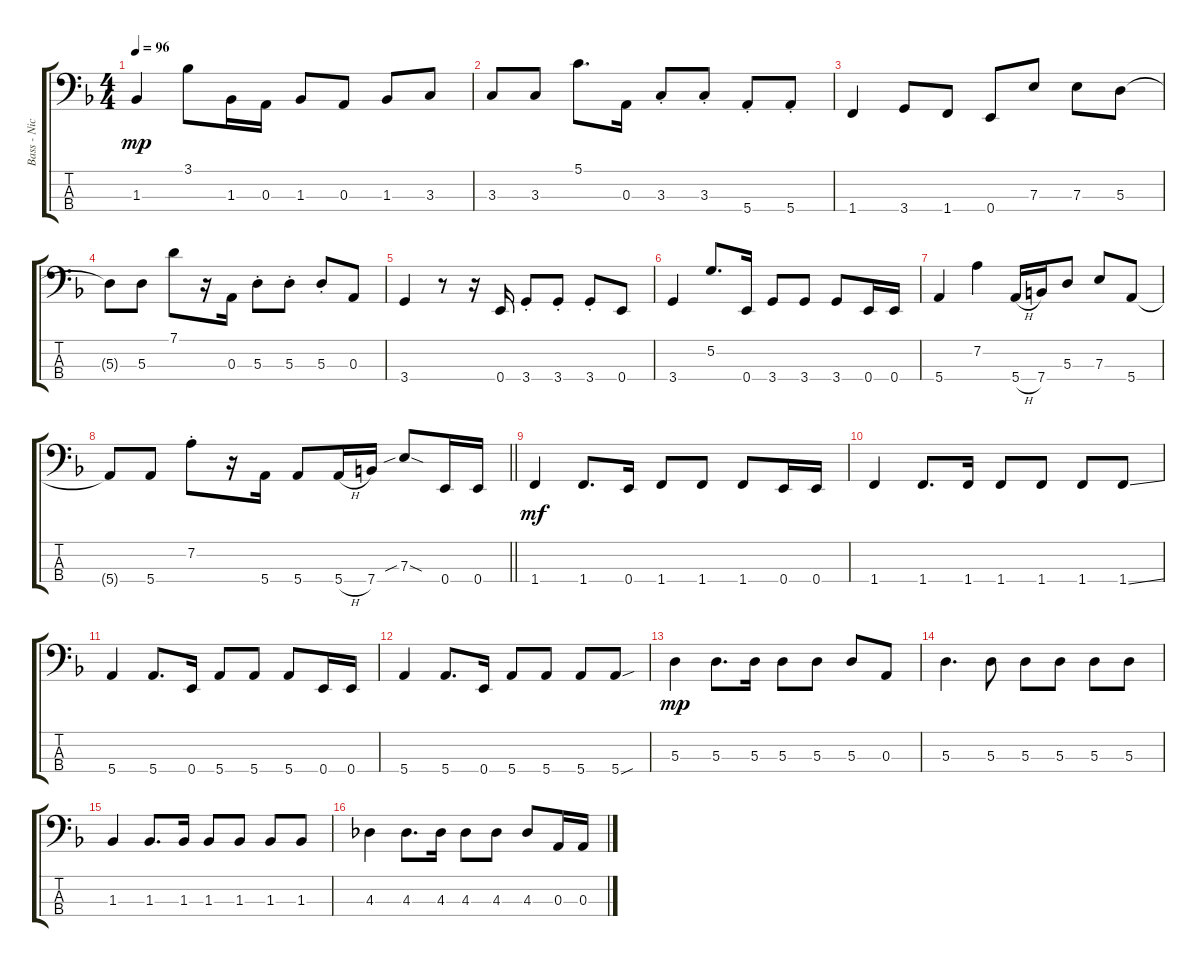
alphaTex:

\track ("Bass - Nicky Wire" "Bass - Nic") {instrument electricbasspick}
\staff {score tabs}
\tuning (G2 D2 A1 E1) {hide}
\ts (4 4)
\tempo 96
\clef f4
\ks f
1.3.4{dy mp} 3.1.8 1.3.16 0.3.16 1.3.8 0.3.8 1.3.8 3.3.8 |
3.3.8 3.3.8 5.1.8{d} 0.3.16 3.3{st}.8 3.3{st}.8 5.4{st}.8 5.4{st}.8 |
1.4.4 3.4.8 1.4.8 0.4.8 7.3.8 7.3.8 5.3.8 |
5.3{t}.8 5.3.8 7.1.8 r.16 0.3.16 5.3{st}.8 5.3{st}.8 5.3{st}.8 0.3.8 |
3.4.4 r.8 r.16 0.4.16 3.4{st}.8 3.4{st}.8 3.4{st}.8 0.4.8 |
3.4.4 5.2.8{d} 0.4.16 3.4.8 3.4.8 3.4.8 0.4.16 0.4.16 |
5.4.4 7.2.4 5.4{h}.16 7.4.16 5.3.8 7.3.8 5.4.8 |
\barLineRight lightlight
5.4{t}.8 5.4.8 7.2{st}.8 r.16 5.4.16 5.4.8 5.4{h}.16 7.4.16 7.3{sib sod}.8 0.4.16 0.4.16 |
1.4.4{dy mf} 1.4.8{d} 0.4.16 1.4.8 1.4.8 1.4.8 0.4.16 0.4.16 |
1.4.4 1.4.8{d} 1.4.16 1.4.8 1.4.8 1.4.8 1.4{ss}.8 |
5.4.4 5.4.8{d} 0.4.16 5.4.8 5.4.8 5.4.8 0.4.16 0.4.16 |
5.4.4 5.4.8{d} 0.4.16 5.4.8 5.4.8 5.4.8 5.4{sou}.8 |
5.3.4{dy mp} 5.3.8{d} 5.3.16 5.3.8 5.3.8 5.3.8 0.3.8 |
5.3.4{d} 5.3.8 5.3.8 5.3.8 5.3.8 5.3.8 |
1.3.4 1.3.8{d} 1.3.16 1.3.8 1.3.8 1.3.8 1.3.8 |
4.3.4 4.3.8{d} 4.3.16 4.3.8 4.3.8 4.3.8 0.3.16 0.3.16
